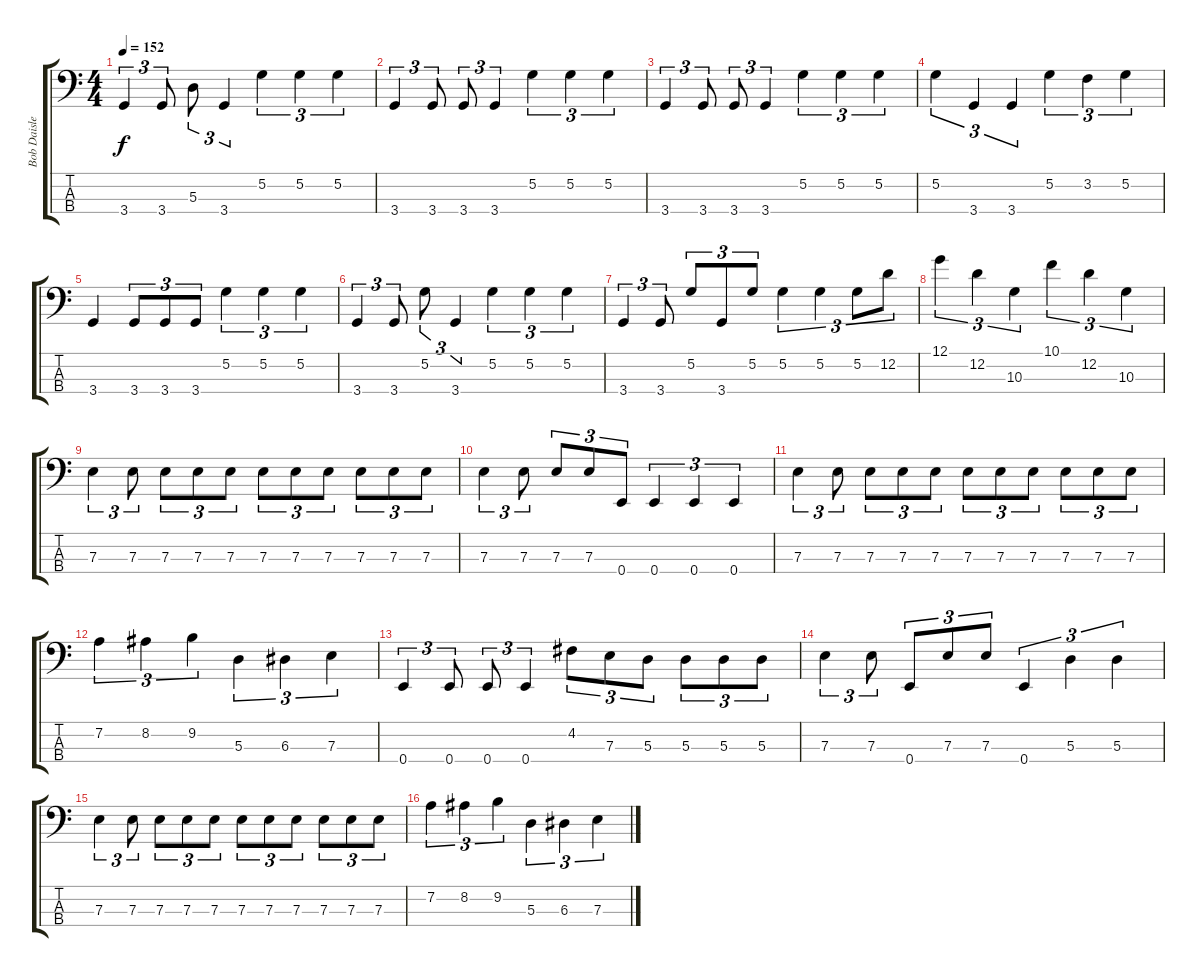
\track ("Bob Daisley" "Bob Daisle") {instrument electricbassfinger}
\staff {score tabs}
\tuning (G2 D2 A1 E1) {hide}
\ts (4 4)
\tempo 152
\clef f4
\ks c
3.4.4{tu (3 2) dy f} 3.4.8{tu (3 2)} 5.3.8{tu (3 2)} 3.4.4{tu (3 2)} 5.2.4{tu (3 2)} 5.2.4{tu (3 2)} 5.2.4{tu (3 2)} |
3.4.4{tu (3 2)} 3.4.8{tu (3 2)} 3.4.8{tu (3 2)} 3.4.4{tu (3 2)} 5.2.4{tu (3 2)} 5.2.4{tu (3 2)} 5.2.4{tu (3 2)} |
3.4.4{tu (3 2)} 3.4.8{tu (3 2)} 3.4.8{tu (3 2)} 3.4.4{tu (3 2)} 5.2.4{tu (3 2)} 5.2.4{tu (3 2)} 5.2.4{tu (3 2)} |
5.2.4{tu (3 2)} 3.4.4{tu (3 2)} 3.4.4{tu (3 2)} 5.2.4{tu (3 2)} 3.2.4{tu (3 2)} 5.2.4{tu (3 2)} |
3.4.4 3.4.8{tu (3 2)} 3.4.8{tu (3 2)} 3.4.8{tu (3 2)} 5.2.4{tu (3 2)} 5.2.4{tu (3 2)} 5.2.4{tu (3 2)} |
3.4.4{tu (3 2)} 3.4.8{tu (3 2)} 5.2.8{tu (3 2)} 3.4.4{tu (3 2)} 5.2.4{tu (3 2)} 5.2.4{tu (3 2)} 5.2.4{tu (3 2)} |
3.4.4{tu (3 2)} 3.4.8{tu (3 2)} 5.2.8{tu (3 2)} 3.4.8{tu (3 2)} 5.2.8{tu (3 2)} 5.2.4{tu (3 2)} 5.2.4{tu (3 2)} 5.2.8{tu (3 2)} 12.2.8{tu (3 2)} |
12.1.4{tu (3 2)} 12.2.4{tu (3 2)} 10.3.4{tu (3 2)} 10.1.4{tu (3 2)} 12.2.4{tu (3 2)} 10.3.4{tu (3 2)} |
7.3.4{tu (3 2)} 7.3.8{tu (3 2)} 7.3.8{tu (3 2)} 7.3.8{tu (3 2)} 7.3.8{tu (3 2)} 7.3.8{tu (3 2)} 7.3.8{tu (3 2)} 7.3.8{tu (3 2)} 7.3.8{tu (3 2)} 7.3.8{tu (3 2)} 7.3.8{tu (3 2)} |
7.3.4{tu (3 2)} 7.3.8{tu (3 2)} 7.3.8{tu (3 2)} 7.3.8{tu (3 2)} 0.4.8{tu (3 2)} 0.4.4{tu (3 2)} 0.4.4{tu (3 2)} 0.4.4{tu (3 2)} |
7.3.4{tu (3 2)} 7.3.8{tu (3 2)} 7.3.8{tu (3 2)} 7.3.8{tu (3 2)} 7.3.8{tu (3 2)} 7.3.8{tu (3 2)} 7.3.8{tu (3 2)} 7.3.8{tu (3 2)} 7.3.8{tu (3 2)} 7.3.8{tu (3 2)} 7.3.8{tu (3 2)} |
7.2.4{tu (3 2)} 8.2.4{tu (3 2)} 9.2.4{tu (3 2)} 5.3.4{tu (3 2)} 6.3.4{tu (3 2)} 7.3.4{tu (3 2)} |
0.4.4{tu (3 2)} 0.4.8{tu (3 2)} 0.4.8{tu (3 2)} 0.4.4{tu (3 2)} 4.2.8{tu (3 2)} 7.3.8{tu (3 2)} 5.3.8{tu (3 2)} 5.3.8{tu (3 2)} 5.3.8{tu (3 2)} 5.3.8{tu (3 2)} |
7.3.4{tu (3 2)} 7.3.8{tu (3 2)} 0.4.8{tu (3 2)} 7.3.8{tu (3 2)} 7.3.8{tu (3 2)} 0.4.4{tu (3 2)} 5.3.4{tu (3 2)} 5.3.4{tu (3 2)} |
7.3.4{tu (3 2)} 7.3.8{tu (3 2)} 7.3.8{tu (3 2)} 7.3.8{tu (3 2)} 7.3.8{tu (3 2)} 7.3.8{tu (3 2)} 7.3.8{tu (3 2)} 7.3.8{tu (3 2)} 7.3.8{tu (3 2)} 7.3.8{tu (3 2)} 7.3.8{tu (3 2)} |
7.2.4{tu (3 2)} 8.2.4{tu (3 2)} 9.2.4{tu (3 2)} 5.3.4{tu (3 2)} 6.3.4{tu (3 2)} 7.3.4{tu (3 2)}
